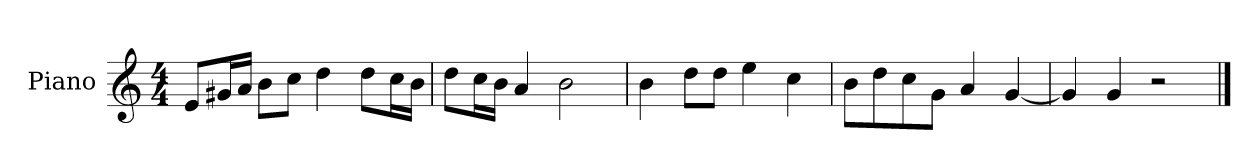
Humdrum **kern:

**kern
*part1
*staff1
*I"Piano
*I'P-no
*clefG2
*k[]
*M4/4
*MM90
=1
8e/L
16g#X/L
16a/JJ
8b\L
8cc\J
4dd\
8dd\L
16cc\L
16b\JJ
=2
8dd\L
16cc\L
16b\JJ
4a/
2b\
=3
4b\
8dd\L
8dd\J
4ee\
4cc\
=4
8b\L
8dd\
8cc\
8g\J
4a/
[4g/
=5
4g/]
4g/
2r
==
*-
